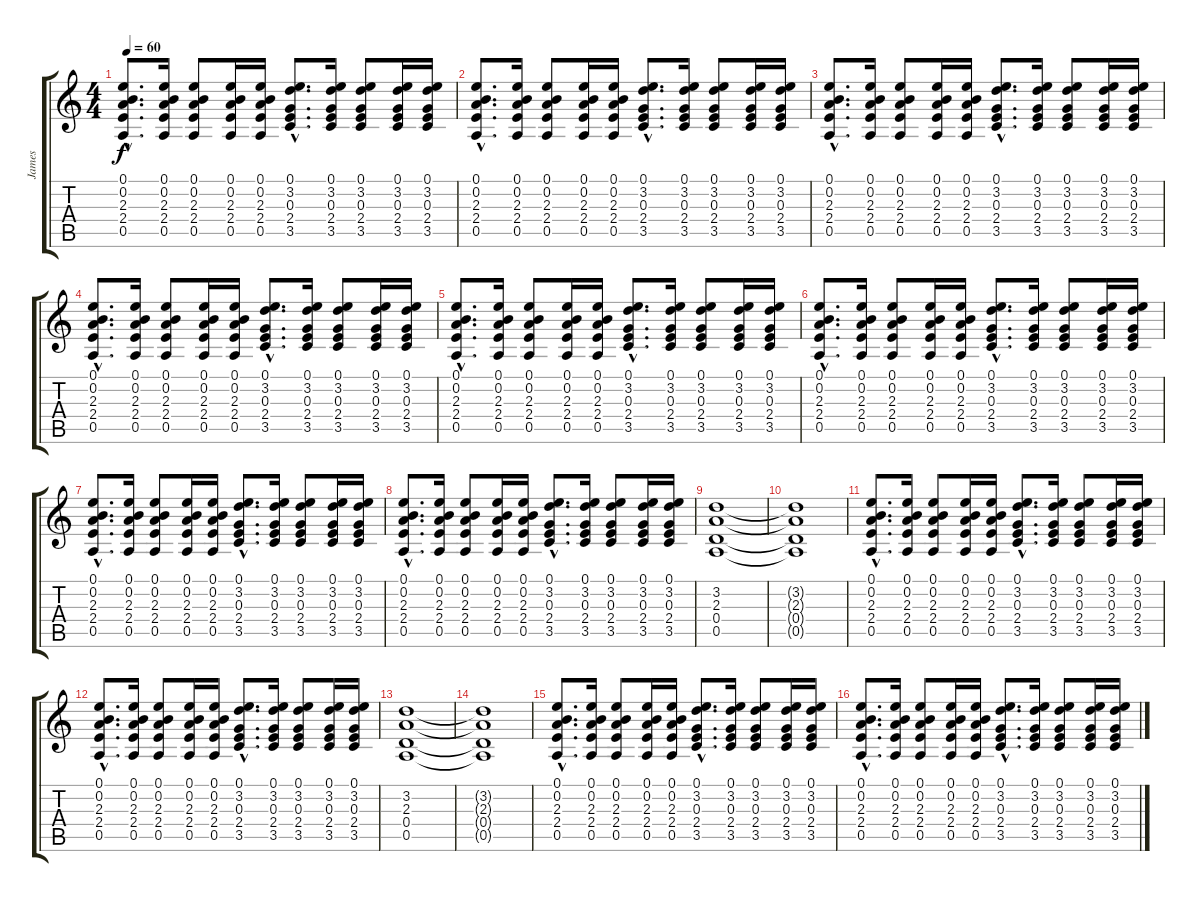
\track ("James" "James") {instrument overdrivenguitar}
\staff {score tabs}
\tuning (E4 B3 G3 D3 A2 E2) {hide}
\ts (4 4)
\tempo 60
\clef g2
\ks c
(0.1{hac} 0.2{hac} 2.3{hac} 2.4{hac} 0.5{hac}).8{d dy f instrument overdrivenguitar} (0.1 0.2 2.3 2.4 0.5).16 (0.1 0.2 2.3 2.4 0.5).8 (0.1 0.2 2.3 2.4 0.5).16 (0.1 0.2 2.3 2.4 0.5).16 (0.1{hac} 3.2{hac} 0.3{hac} 2.4{hac} 3.5{hac}).8{d} (0.1 3.2 0.3 2.4 3.5).16 (0.1 3.2 0.3 2.4 3.5).8 (0.1 3.2 0.3 2.4 3.5).16 (0.1 3.2 0.3 2.4 3.5).16 |
(0.1{hac} 0.2{hac} 2.3{hac} 2.4{hac} 0.5{hac}).8{d} (0.1 0.2 2.3 2.4 0.5).16 (0.1 0.2 2.3 2.4 0.5).8 (0.1 0.2 2.3 2.4 0.5).16 (0.1 0.2 2.3 2.4 0.5).16 (0.1{hac} 3.2{hac} 0.3{hac} 2.4{hac} 3.5{hac}).8{d} (0.1 3.2 0.3 2.4 3.5).16 (0.1 3.2 0.3 2.4 3.5).8 (0.1 3.2 0.3 2.4 3.5).16 (0.1 3.2 0.3 2.4 3.5).16 |
(0.1{hac} 0.2{hac} 2.3{hac} 2.4{hac} 0.5{hac}).8{d} (0.1 0.2 2.3 2.4 0.5).16 (0.1 0.2 2.3 2.4 0.5).8 (0.1 0.2 2.3 2.4 0.5).16 (0.1 0.2 2.3 2.4 0.5).16 (0.1{hac} 3.2{hac} 0.3{hac} 2.4{hac} 3.5{hac}).8{d} (0.1 3.2 0.3 2.4 3.5).16 (0.1 3.2 0.3 2.4 3.5).8 (0.1 3.2 0.3 2.4 3.5).16 (0.1 3.2 0.3 2.4 3.5).16 |
(0.1{hac} 0.2{hac} 2.3{hac} 2.4{hac} 0.5{hac}).8{d} (0.1 0.2 2.3 2.4 0.5).16 (0.1 0.2 2.3 2.4 0.5).8 (0.1 0.2 2.3 2.4 0.5).16 (0.1 0.2 2.3 2.4 0.5).16 (0.1{hac} 3.2{hac} 0.3{hac} 2.4{hac} 3.5{hac}).8{d} (0.1 3.2 0.3 2.4 3.5).16 (0.1 3.2 0.3 2.4 3.5).8 (0.1 3.2 0.3 2.4 3.5).16 (0.1 3.2 0.3 2.4 3.5).16 |
(0.1{hac} 0.2{hac} 2.3{hac} 2.4{hac} 0.5{hac}).8{d} (0.1 0.2 2.3 2.4 0.5).16 (0.1 0.2 2.3 2.4 0.5).8 (0.1 0.2 2.3 2.4 0.5).16 (0.1 0.2 2.3 2.4 0.5).16 (0.1{hac} 3.2{hac} 0.3{hac} 2.4{hac} 3.5{hac}).8{d} (0.1 3.2 0.3 2.4 3.5).16 (0.1 3.2 0.3 2.4 3.5).8 (0.1 3.2 0.3 2.4 3.5).16 (0.1 3.2 0.3 2.4 3.5).16 |
(0.1{hac} 0.2{hac} 2.3{hac} 2.4{hac} 0.5{hac}).8{d} (0.1 0.2 2.3 2.4 0.5).16 (0.1 0.2 2.3 2.4 0.5).8 (0.1 0.2 2.3 2.4 0.5).16 (0.1 0.2 2.3 2.4 0.5).16 (0.1{hac} 3.2{hac} 0.3{hac} 2.4{hac} 3.5{hac}).8{d} (0.1 3.2 0.3 2.4 3.5).16 (0.1 3.2 0.3 2.4 3.5).8 (0.1 3.2 0.3 2.4 3.5).16 (0.1 3.2 0.3 2.4 3.5).16 |
(0.1{hac} 0.2{hac} 2.3{hac} 2.4{hac} 0.5{hac}).8{d} (0.1 0.2 2.3 2.4 0.5).16 (0.1 0.2 2.3 2.4 0.5).8 (0.1 0.2 2.3 2.4 0.5).16 (0.1 0.2 2.3 2.4 0.5).16 (0.1{hac} 3.2{hac} 0.3{hac} 2.4{hac} 3.5{hac}).8{d} (0.1 3.2 0.3 2.4 3.5).16 (0.1 3.2 0.3 2.4 3.5).8 (0.1 3.2 0.3 2.4 3.5).16 (0.1 3.2 0.3 2.4 3.5).16 |
(0.1{hac} 0.2{hac} 2.3{hac} 2.4{hac} 0.5{hac}).8{d} (0.1 0.2 2.3 2.4 0.5).16 (0.1 0.2 2.3 2.4 0.5).8 (0.1 0.2 2.3 2.4 0.5).16 (0.1 0.2 2.3 2.4 0.5).16 (0.1{hac} 3.2{hac} 0.3{hac} 2.4{hac} 3.5{hac}).8{d} (0.1 3.2 0.3 2.4 3.5).16 (0.1 3.2 0.3 2.4 3.5).8 (0.1 3.2 0.3 2.4 3.5).16 (0.1 3.2 0.3 2.4 3.5).16 |
(3.2 2.3 0.4 0.5).1 |
(3.2{t} 2.3{t} 0.4{t} 0.5{t}).1 |
(0.1{hac} 0.2{hac} 2.3{hac} 2.4{hac} 0.5{hac}).8{d} (0.1 0.2 2.3 2.4 0.5).16 (0.1 0.2 2.3 2.4 0.5).8 (0.1 0.2 2.3 2.4 0.5).16 (0.1 0.2 2.3 2.4 0.5).16 (0.1{hac} 3.2{hac} 0.3{hac} 2.4{hac} 3.5{hac}).8{d} (0.1 3.2 0.3 2.4 3.5).16 (0.1 3.2 0.3 2.4 3.5).8 (0.1 3.2 0.3 2.4 3.5).16 (0.1 3.2 0.3 2.4 3.5).16 |
(0.1{hac} 0.2{hac} 2.3{hac} 2.4{hac} 0.5{hac}).8{d} (0.1 0.2 2.3 2.4 0.5).16 (0.1 0.2 2.3 2.4 0.5).8 (0.1 0.2 2.3 2.4 0.5).16 (0.1 0.2 2.3 2.4 0.5).16 (0.1{hac} 3.2{hac} 0.3{hac} 2.4{hac} 3.5{hac}).8{d} (0.1 3.2 0.3 2.4 3.5).16 (0.1 3.2 0.3 2.4 3.5).8 (0.1 3.2 0.3 2.4 3.5).16 (0.1 3.2 0.3 2.4 3.5).16 |
(3.2 2.3 0.4 0.5).1 |
(3.2{t} 2.3{t} 0.4{t} 0.5{t}).1 |
(0.1{hac} 0.2{hac} 2.3{hac} 2.4{hac} 0.5{hac}).8{d} (0.1 0.2 2.3 2.4 0.5).16 (0.1 0.2 2.3 2.4 0.5).8 (0.1 0.2 2.3 2.4 0.5).16 (0.1 0.2 2.3 2.4 0.5).16 (0.1{hac} 3.2{hac} 0.3{hac} 2.4{hac} 3.5{hac}).8{d} (0.1 3.2 0.3 2.4 3.5).16 (0.1 3.2 0.3 2.4 3.5).8 (0.1 3.2 0.3 2.4 3.5).16 (0.1 3.2 0.3 2.4 3.5).16 |
(0.1{hac} 0.2{hac} 2.3{hac} 2.4{hac} 0.5{hac}).8{d} (0.1 0.2 2.3 2.4 0.5).16 (0.1 0.2 2.3 2.4 0.5).8 (0.1 0.2 2.3 2.4 0.5).16 (0.1 0.2 2.3 2.4 0.5).16 (0.1{hac} 3.2{hac} 0.3{hac} 2.4{hac} 3.5{hac}).8{d} (0.1 3.2 0.3 2.4 3.5).16 (0.1 3.2 0.3 2.4 3.5).8 (0.1 3.2 0.3 2.4 3.5).16 (0.1 3.2 0.3 2.4 3.5).16
